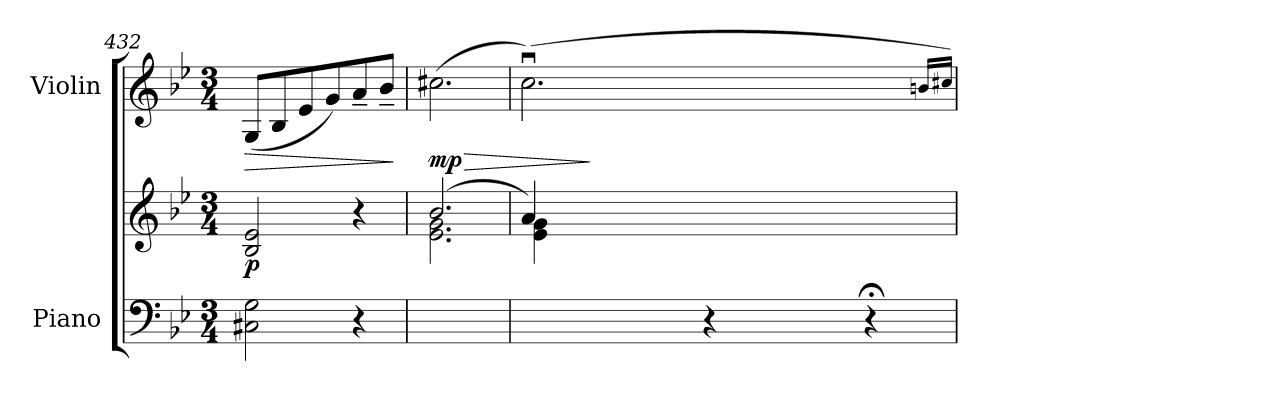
**kern	**kern	**dynam	**kern	**dynam
*part2	*part2	*part2	*part1	*part1
*staff3	*staff2	*staff2/3	*staff1	*staff1
*I"Piano	*	*	*I"Violin	*
*I'Pno.	*	*	*I'Vln.	*
*clefF4	*clefG2	*	*clefG2	*
*k[b-e-]	*k[b-e-]	*	*k[b-e-]	*
*M3/4	*M3/4	*	*M3/4	*
*MM54	*MM54	*	*MM54	*
=432	=432	=432	=432	=432
!	!	!LO:DY:b	!	!LO:HP:b
2C#X\ 2G\	2B-/ 2e-/	p	(8G/L	>
.	.	.	8B-/	.
.	.	.	8e-/	.
.	.	.	8g/)	.
4r	4r	.	8a~/	.
.	.	.	8b-~/J	.
.	.	.	.	]
=433	=433	=433	=433	=433
*	*	*	*MM64	*
*	*^	*	*	*
!	!	!	!	!	!LO:HP:b
!	!	!	!	!	!LO:DY:n=1:b
2.ryy	(>2.b-/	2.e-\ 2.g\	.	(2.cc#X\	> mp
!!LO:LB:g=z
=434	=434	=434	=434	=434	=434
*	*	*	*	*^	*
4ryy	4a/)	4e-\ 4g\	.	(2.ccu\)	32cc#\LLLyy	.
.	.	.	.	.	32dd!\yy	.
.	.	.	.	.	32cc#!\yy	]
.	.	.	.	.	32dd!\yy	.
.	.	.	.	.	32cc#!\yy	.
.	.	.	.	.	32dd!\yy	.
.	.	.	.	.	32cc#!\yy	.
.	.	.	.	.	32dd!\JJJyy	.
4r	2ryy	2ryy	.	.	32cc#!\LLLyy	.
.	.	.	.	.	32dd!\yy	.
.	.	.	.	.	32cc#!\yy	.
.	.	.	.	.	32dd!\yy	.
.	.	.	.	.	32cc#!\yy	.
.	.	.	.	.	32dd!\yy	.
.	.	.	.	.	32cc#!\yy	.
.	.	.	.	.	32dd!\JJJyy	.
4r;<	.	.	.	.	8b!\Lyy	.
.	.	.	.	.	8cc#!\Jyy	.
*	*v	*v	*	*	*	*
*	*	*	*v	*v	*
.	.	.	16qbn/LL	.
.	.	.	16qcc#X/JJ)	.
=	=	=	=	=
*-	*-	*-	*-	*-
